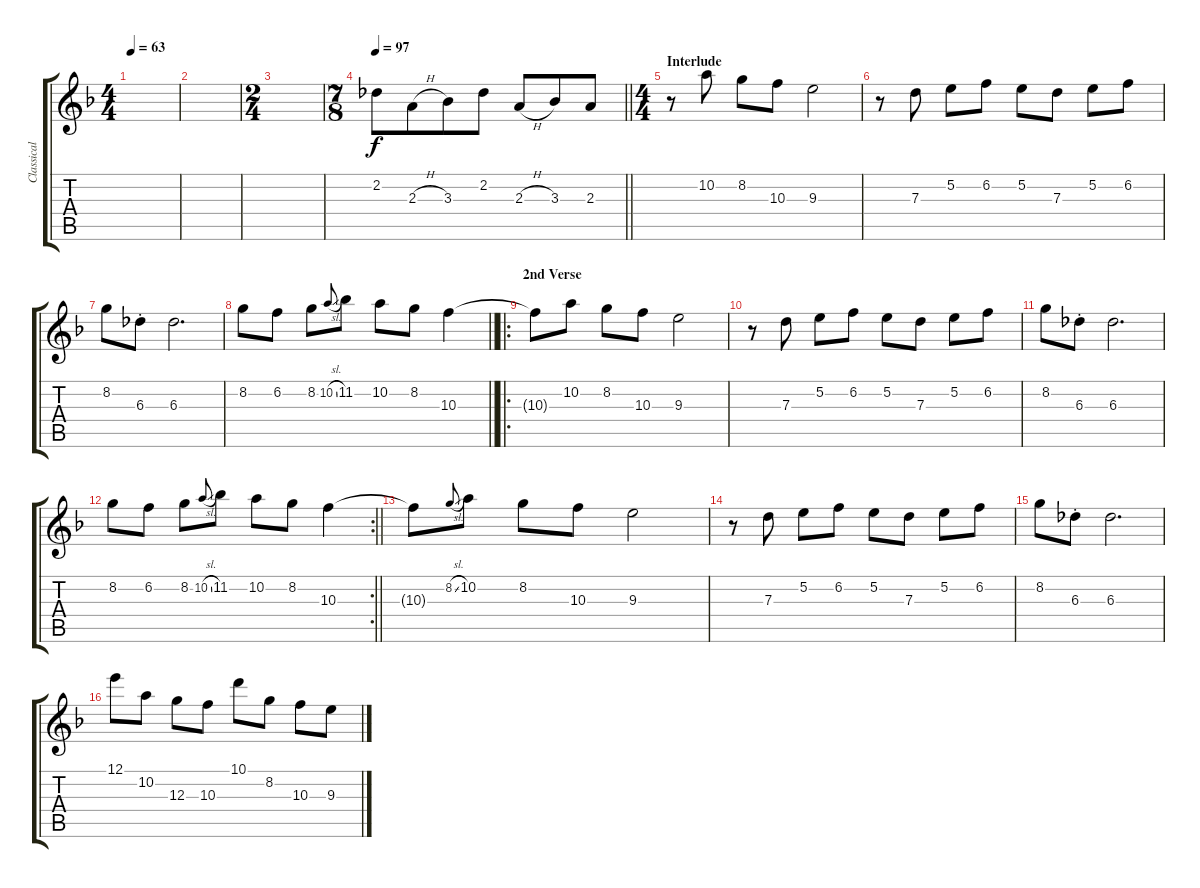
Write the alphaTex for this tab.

\track ("Classical" "Classical") {instrument acousticguitarnylon}
\staff {score tabs}
\tuning (E4 B3 G3 D3 A2 E2) {hide}
\ts (4 4)
\tempo 63
\clef g2
\ks dminor
|
|
\ts (2 4)
|
\ts (7 8)
\tempo 97
\barLineRight lightlight
2.2.8 2.3{h}.8 3.3.8{beam merge} 2.2.8{beam split} 2.3{h}.8{beam merge} 3.3.8{beam merge} 2.3.8 |
\ts (4 4)
\section ("" "Interlude")
r.8 10.2.8 8.2.8 10.3.8 9.3.2 |
r.8 7.3.8 5.2.8 6.2.8 5.2.8 7.3.8 5.2.8 6.2.8 |
8.2.8 6.3{st}.8 6.3.2{d} |
\barLineRight lightlight
8.2.8 6.2.8 8.2.8 10.2{sl}.8{gr onbeat} 11.2.8 10.2.8 8.2.8 10.3.4 |
\ro
\section ("" "2nd Verse")
10.3{t}.8 10.2.8 8.2.8 10.3.8 9.3.2 |
r.8 7.3.8 5.2.8 6.2.8 5.2.8 7.3.8 5.2.8 6.2.8 |
8.2.8 6.3{st}.8 6.3.2{d} |
\rc 2
\barLineRight lightlight
8.2.8 6.2.8 8.2.8 10.2{sl}.8{gr onbeat} 11.2.8 10.2.8 8.2.8 10.3.4 |
10.3{t}.8 8.2{sl}.8{gr onbeat} 10.2.8 8.2.8 10.3.8 9.3.2 |
r.8 7.3.8 5.2.8 6.2.8 5.2.8 7.3.8 5.2.8 6.2.8 |
8.2.8 6.3{st}.8 6.3.2{d} |
12.1.8 10.2.8 12.3.8 10.3.8 10.1.8 8.2.8 10.3.8 9.3.8
